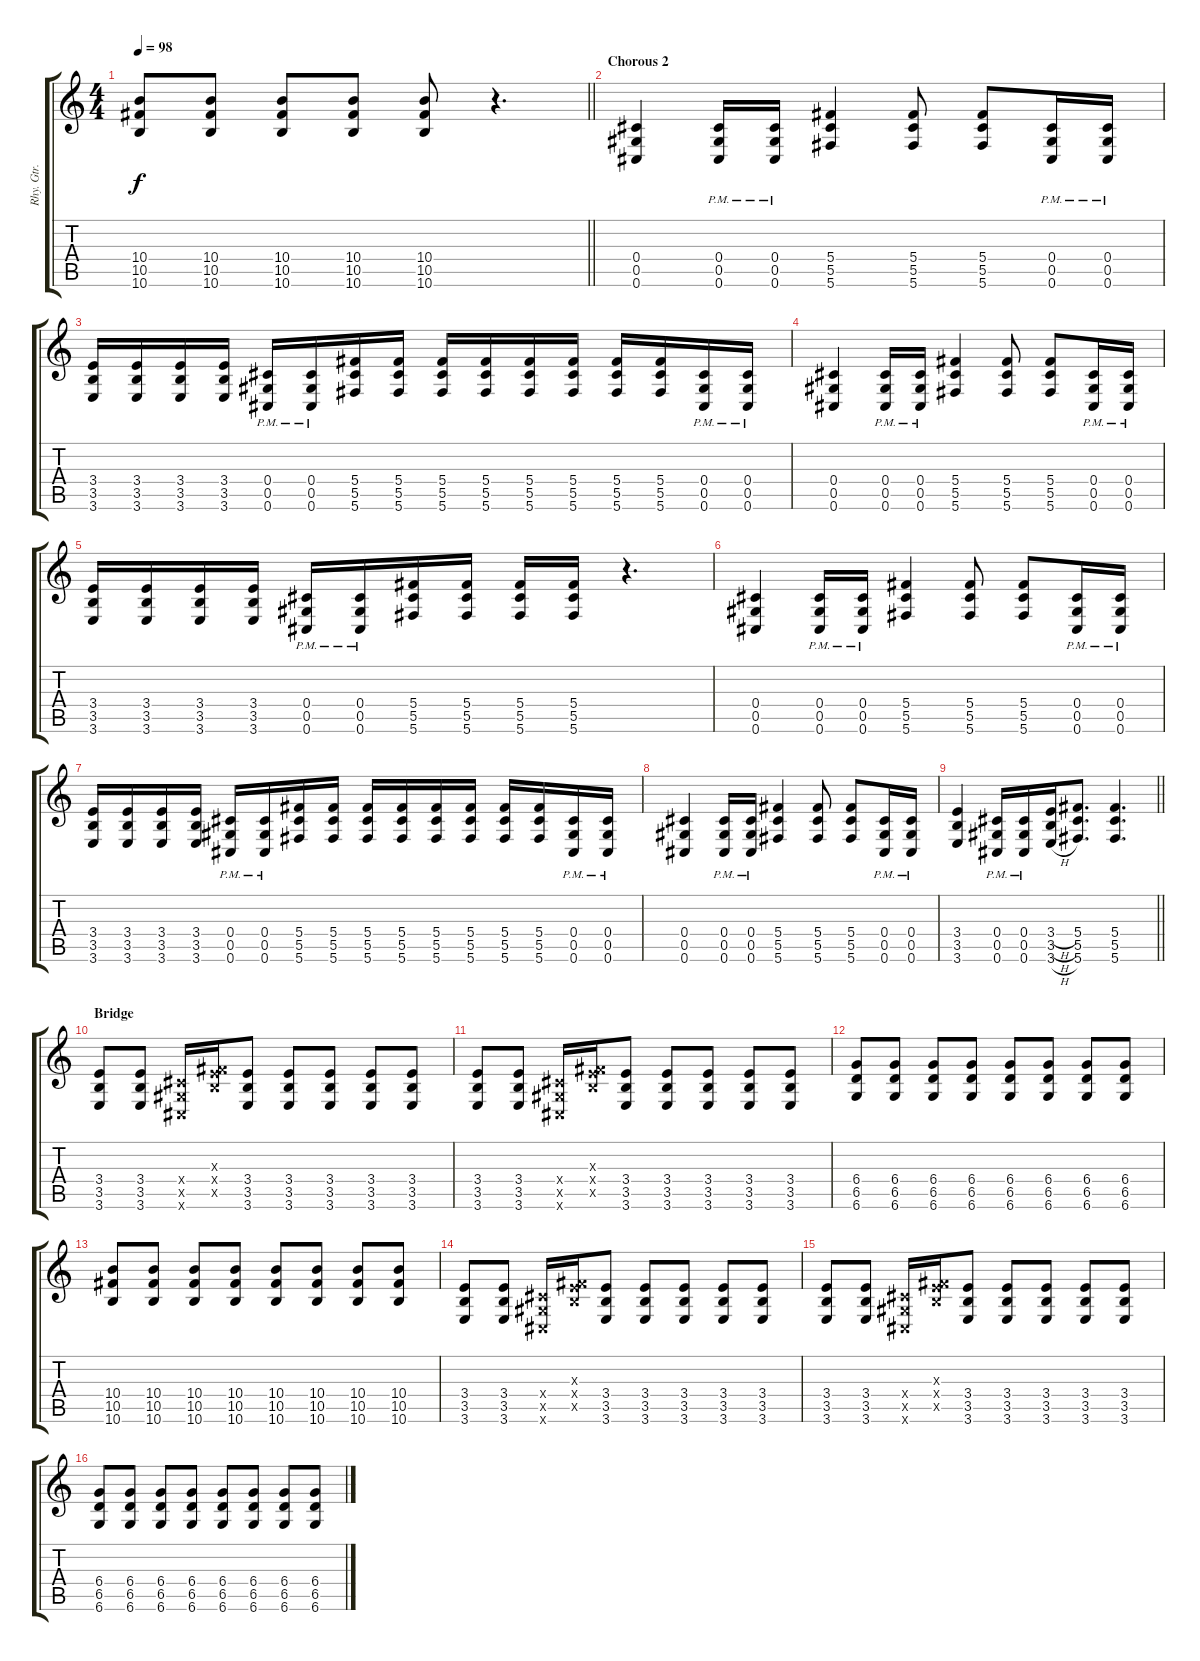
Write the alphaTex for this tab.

\track ("Rhy. Gtr. 1" "Rhy. Gtr. ") {instrument distortionguitar}
\staff {score tabs}
\tuning (Eb4 Bb3 Gb3 Db3 Ab2 Db2) {hide}
\ts (4 4)
\tempo 98
\clef g2
\barLineRight lightlight
\ks c
(10.4 10.5 10.6).8{dy f} (10.4 10.5 10.6).8 (10.4 10.5 10.6).8 (10.4 10.5 10.6).8 (10.4 10.5 10.6).8 r.4{d} |
\section ("" "Chorous 2")
(0.4 0.5 0.6).4 (0.4{pm} 0.5{pm} 0.6{pm}).16 (0.4{pm} 0.5{pm} 0.6{pm}).16 (5.4 5.5 5.6).4 (5.4 5.5 5.6).8 (5.4 5.5 5.6).8 (0.4{pm} 0.5{pm} 0.6{pm}).16 (0.4{pm} 0.5{pm} 0.6{pm}).16 |
(3.4 3.5 3.6).16 (3.4 3.5 3.6).16 (3.4 3.5 3.6).16 (3.4 3.5 3.6).16 (0.4{pm} 0.5{pm} 0.6{pm}).16 (0.4{pm} 0.5{pm} 0.6{pm}).16 (5.4 5.5 5.6).16 (5.4 5.5 5.6).16 (5.4 5.5 5.6).16 (5.4 5.5 5.6).16 (5.4 5.5 5.6).16 (5.4 5.5 5.6).16 (5.4 5.5 5.6).16 (5.4 5.5 5.6).16 (0.4{pm} 0.5{pm} 0.6{pm}).16 (0.4{pm} 0.5{pm} 0.6{pm}).16 |
(0.4 0.5 0.6).4 (0.4{pm} 0.5{pm} 0.6{pm}).16 (0.4{pm} 0.5{pm} 0.6{pm}).16 (5.4 5.5 5.6).4 (5.4 5.5 5.6).8 (5.4 5.5 5.6).8 (0.4{pm} 0.5{pm} 0.6{pm}).16 (0.4{pm} 0.5{pm} 0.6{pm}).16 |
(3.4 3.5 3.6).16 (3.4 3.5 3.6).16 (3.4 3.5 3.6).16 (3.4 3.5 3.6).16 (0.4{pm} 0.5{pm} 0.6{pm}).16 (0.4{pm} 0.5{pm} 0.6{pm}).16 (5.4 5.5 5.6).16 (5.4 5.5 5.6).16 (5.4 5.5 5.6).16 (5.4 5.5 5.6).16 r.4{d} |
(0.4 0.5 0.6).4 (0.4{pm} 0.5{pm} 0.6{pm}).16 (0.4{pm} 0.5{pm} 0.6{pm}).16 (5.4 5.5 5.6).4 (5.4 5.5 5.6).8 (5.4 5.5 5.6).8 (0.4{pm} 0.5{pm} 0.6{pm}).16 (0.4{pm} 0.5{pm} 0.6{pm}).16 |
(3.4 3.5 3.6).16 (3.4 3.5 3.6).16 (3.4 3.5 3.6).16 (3.4 3.5 3.6).16 (0.4{pm} 0.5{pm} 0.6{pm}).16 (0.4{pm} 0.5{pm} 0.6{pm}).16 (5.4 5.5 5.6).16 (5.4 5.5 5.6).16 (5.4 5.5 5.6).16 (5.4 5.5 5.6).16 (5.4 5.5 5.6).16 (5.4 5.5 5.6).16 (5.4 5.5 5.6).16 (5.4 5.5 5.6).16 (0.4{pm} 0.5{pm} 0.6{pm}).16 (0.4{pm} 0.5{pm} 0.6{pm}).16 |
(0.4 0.5 0.6).4 (0.4{pm} 0.5{pm} 0.6{pm}).16 (0.4{pm} 0.5{pm} 0.6{pm}).16 (5.4 5.5 5.6).4 (5.4 5.5 5.6).8 (5.4 5.5 5.6).8 (0.4{pm} 0.5{pm} 0.6{pm}).16 (0.4{pm} 0.5{pm} 0.6{pm}).16 |
\barLineRight lightlight
(3.4 3.5 3.6).4 (0.4{pm} 0.5{pm} 0.6{pm}).16 (0.4{pm} 0.5{pm} 0.6{pm}).16 (3.4{h} 3.5{h} 3.6{h}).16 (5.4 5.5 5.6).8{d} (5.4 5.5 5.6).4{d} |
\section ("" "Bridge")
(3.4 3.5 3.6).8 (3.4 3.5 3.6).8 (0.4{x} 0.5{x} 0.6{x}).16 (0.3{x} 3.4{x} 3.5{x}).16 (3.4 3.5 3.6).8 (3.4 3.5 3.6).8 (3.4 3.5 3.6).8 (3.4 3.5 3.6).8 (3.4 3.5 3.6).8 |
(3.4 3.5 3.6).8 (3.4 3.5 3.6).8 (0.4{x} 0.5{x} 0.6{x}).16 (0.3{x} 3.4{x} 3.5{x}).16 (3.4 3.5 3.6).8 (3.4 3.5 3.6).8 (3.4 3.5 3.6).8 (3.4 3.5 3.6).8 (3.4 3.5 3.6).8 |
(6.4 6.5 6.6).8 (6.4 6.5 6.6).8 (6.4 6.5 6.6).8 (6.4 6.5 6.6).8 (6.4 6.5 6.6).8 (6.4 6.5 6.6).8 (6.4 6.5 6.6).8 (6.4 6.5 6.6).8 |
(10.4 10.5 10.6).8 (10.4 10.5 10.6).8 (10.4 10.5 10.6).8 (10.4 10.5 10.6).8 (10.4 10.5 10.6).8 (10.4 10.5 10.6).8 (10.4 10.5 10.6).8 (10.4 10.5 10.6).8 |
(3.4 3.5 3.6).8 (3.4 3.5 3.6).8 (0.4{x} 0.5{x} 0.6{x}).16 (0.3{x} 3.4{x} 3.5{x}).16 (3.4 3.5 3.6).8 (3.4 3.5 3.6).8 (3.4 3.5 3.6).8 (3.4 3.5 3.6).8 (3.4 3.5 3.6).8 |
(3.4 3.5 3.6).8 (3.4 3.5 3.6).8 (0.4{x} 0.5{x} 0.6{x}).16 (0.3{x} 3.4{x} 3.5{x}).16 (3.4 3.5 3.6).8 (3.4 3.5 3.6).8 (3.4 3.5 3.6).8 (3.4 3.5 3.6).8 (3.4 3.5 3.6).8 |
(6.4 6.5 6.6).8 (6.4 6.5 6.6).8 (6.4 6.5 6.6).8 (6.4 6.5 6.6).8 (6.4 6.5 6.6).8 (6.4 6.5 6.6).8 (6.4 6.5 6.6).8 (6.4 6.5 6.6).8
